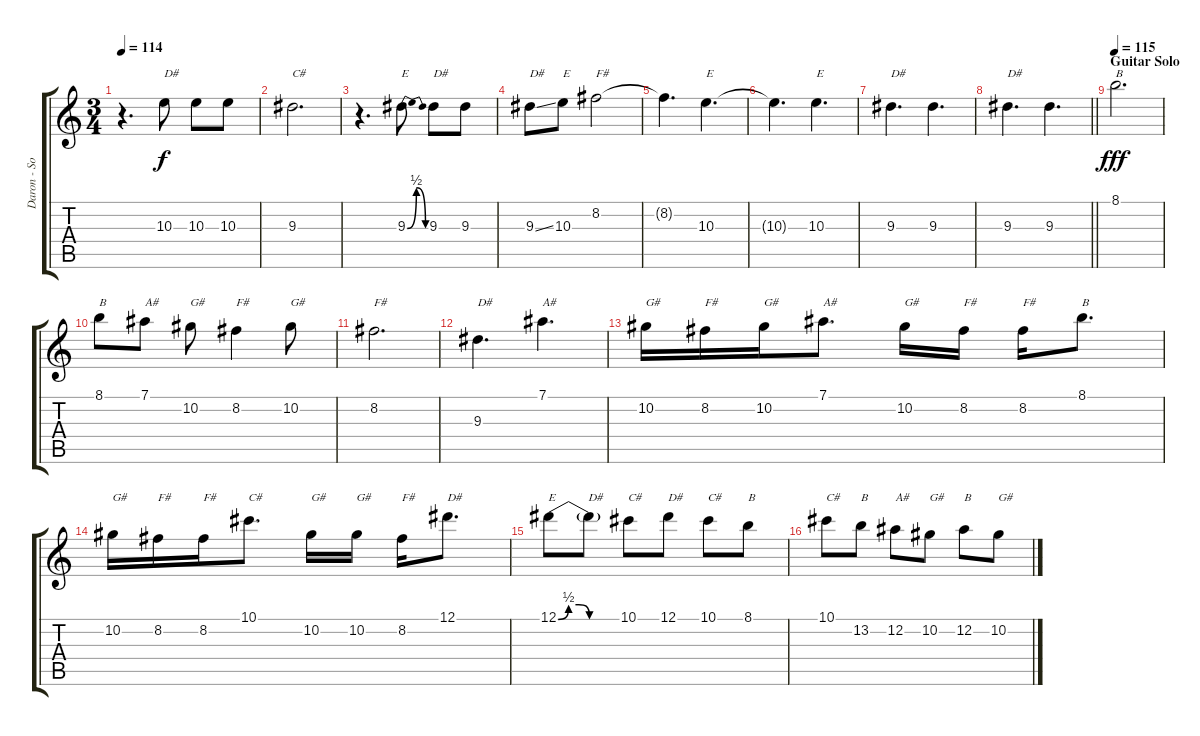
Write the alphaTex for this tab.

\track ("Daron - Solo Guitar 1" "Daron - So") {instrument electricguitarclean}
\staff {score tabs}
\tuning (Eb4 Bb3 Gb3 Db3 Ab2 Db2) {hide}
\ts (3 4)
\tempo 114
\clef g2
\ks c
r.4{d dy f} 10.3.8{txt "D#"} 10.3.8 10.3.8 |
9.3.2{d txt "C#"} |
r.4{d} 9.3{be (bendrelease 0 0 15 2 40 2 60 0)}.8{txt "E"} 9.3.8{txt "D#"} 9.3.8 |
9.3{ss}.8{txt "D#"} 10.3.8{txt "E"} 8.2.2{txt "F#"} |
8.2{t}.4{d} 10.3.4{d txt "E"} |
10.3{t}.4{d} 10.3.4{d txt "E"} |
9.3.4{d txt "D#"} 9.3.4{d} |
\barLineRight lightlight
9.3.4{d txt "D#"} 9.3.4{d} |
\section ("" "Guitar Solo")
\tempo 115
8.1.2{d txt "B" dy fff} |
8.1.8{txt "B"} 7.1.8{txt "A#"} 10.2.8{txt "G#"} 8.2.4{txt "F#"} 10.2.8{txt "G#"} |
8.2.2{d txt "F#"} |
9.3.4{d txt "D#"} 7.1.4{d txt "A#"} |
10.2.16{txt "G#"} 8.2.16{txt "F#"} 10.2.16{txt "G#"} 7.1.8{d txt "A#"} 10.2.16{txt "G#"} 8.2.16{txt "F#"} 8.2.16{txt "F#"} 8.1.8{d txt "B"} |
10.2.16{txt "G#"} 8.2.16{txt "F#"} 8.2.16{txt "F#"} 10.1.8{d txt "C#"} 10.2.16{txt "G#"} 10.2.16{txt "G#"} 8.2.16{txt "F#"} 12.1.8{d txt "D#"} |
12.1{be (custom 0 0 10 2 20 2 30 0 60 0)}.8{txt "E"} 12.1{t}.8{txt "D#"} 10.1.8{txt "C#"} 12.1.8{txt "D#"} 10.1.8{txt "C#"} 8.1.8{txt "B"} |
10.1.8{txt "C#"} 13.2.8{txt "B"} 12.2.8{txt "A#"} 10.2.8{txt "G#"} 12.2.8{txt "B"} 10.2.8{txt "G#"}
